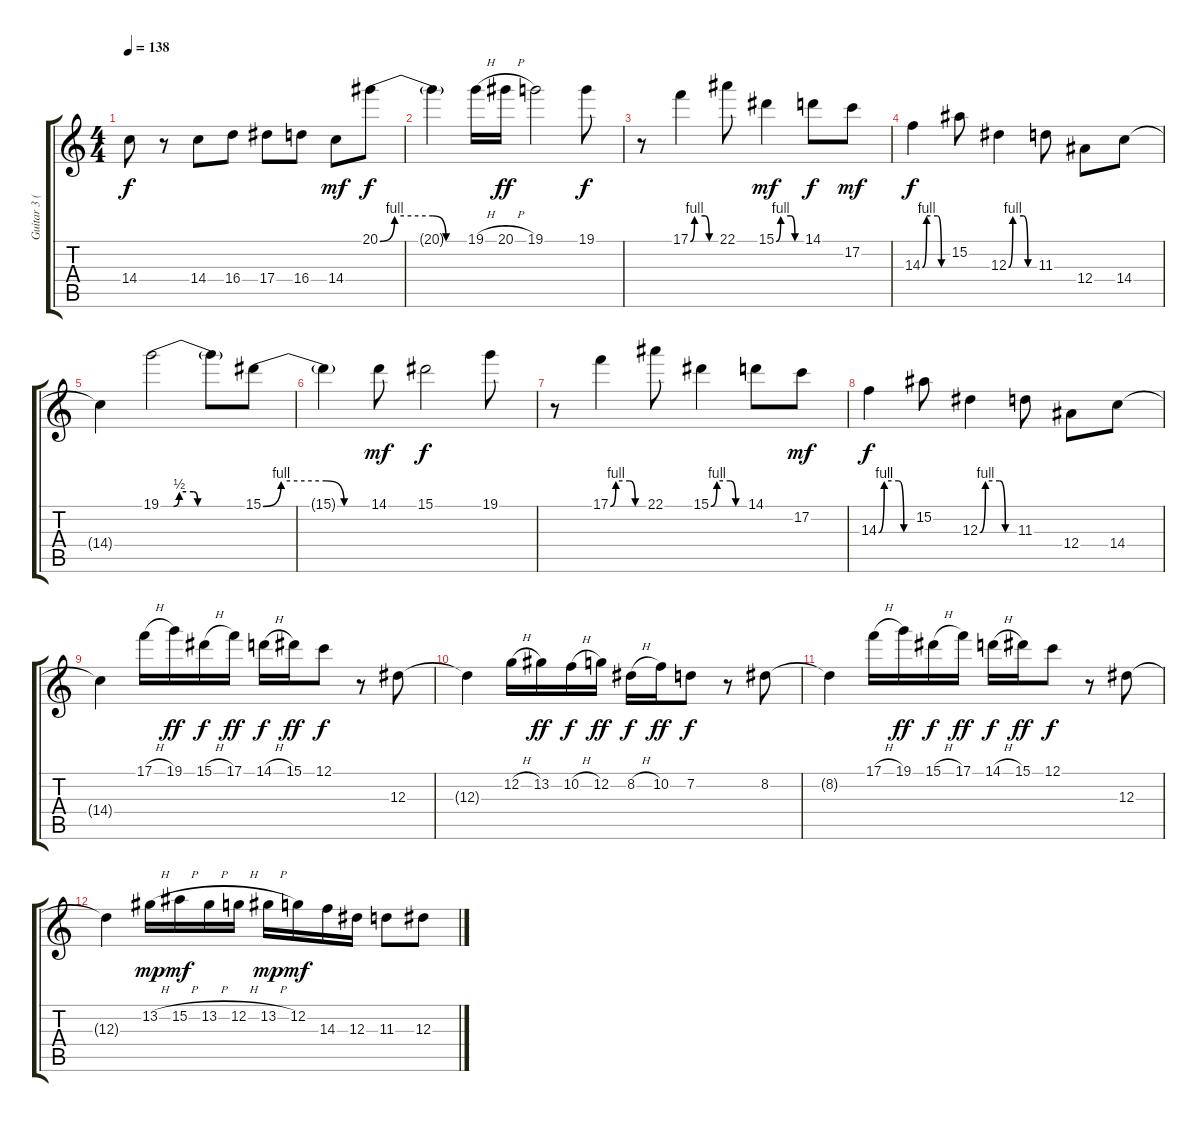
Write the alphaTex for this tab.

\track ("Guitar 3 (Solo)" "Guitar 3 (") {instrument distortionguitar}
\staff {score tabs}
\tuning (C4 G3 Eb3 Bb2 F2 C2) {hide}
\ts (4 4)
\tempo 138
\clef g2
\ks c
14.4{t}.8{dy f} r.8 14.4.8 16.4.8 17.4.8 16.4.8 14.4.8{dy mf} 20.1{be (custom 0 0 10 4 36 4 45 0 60 0)}.8{dy f} |
20.1{t}.4 19.1{h}.16 20.1{h}.16{dy ff} 19.1.2 19.1.8{dy f} |
r.8 17.1{be (custom 0 0 10 4 35 4 45 0 60 0)}.4 22.1.8 15.1{be (custom 0 0 11 4 35 4 45 0 60 0)}.4{dy mf} 14.1.8{dy f} 17.2.8{dy mf} |
14.3{be (custom 0 0 10 4 36 4 45 0 60 0)}.4{dy f} 15.2.8 12.3{be (custom 0 0 10 4 35 4 45 0 60 0)}.4 11.3.8 12.4.8 14.4.8 |
14.4{t}.4 19.1{be (custom 0 0 9 0 13 2 23 2 26 0 60 0)}.2 19.1{t}.8 15.1{be (custom 0 0 10 4 35 4 45 0 60 0)}.8 |
15.1{t}.4 14.1.8{dy mf} 15.1.2{dy f} 19.1.8 |
r.8 17.1{be (custom 0 0 10 4 35 4 45 0 60 0)}.4 22.1.8 15.1{be (custom 0 0 11 4 35 4 45 0 60 0)}.4 14.1.8 17.2.8{dy mf} |
14.3{be (custom 0 0 10 4 36 4 45 0 60 0)}.4{dy f} 15.2.8 12.3{be (custom 0 0 10 4 35 4 45 0 60 0)}.4 11.3.8 12.4.8 14.4.8 |
14.4{t}.4 17.1{h}.16 19.1.16{dy ff} 15.1{h}.16{dy f} 17.1.16{dy ff} 14.1{h}.16{dy f} 15.1.16{dy ff} 12.1.8{dy f} r.8 12.3.8 |
12.3{t}.4 12.2{h}.16 13.2.16{dy ff} 10.2{h}.16{dy f} 12.2.16{dy ff} 8.2{h}.16{dy f} 10.2.16{dy ff} 7.2.8{dy f} r.8 8.2.8 |
8.2{t}.4 17.1{h}.16 19.1.16{dy ff} 15.1{h}.16{dy f} 17.1.16{dy ff} 14.1{h}.16{dy f} 15.1.16{dy ff} 12.1.8{dy f} r.8 12.3.8 |
12.3{t}.4 13.2{h}.16{dy mp} 15.2{h}.16{dy mf} 13.2{h}.16 12.2{h}.16 13.2{h}.16{dy mp} 12.2.16{dy mf} 14.3.16 12.3.16 11.3.8 12.3.8
